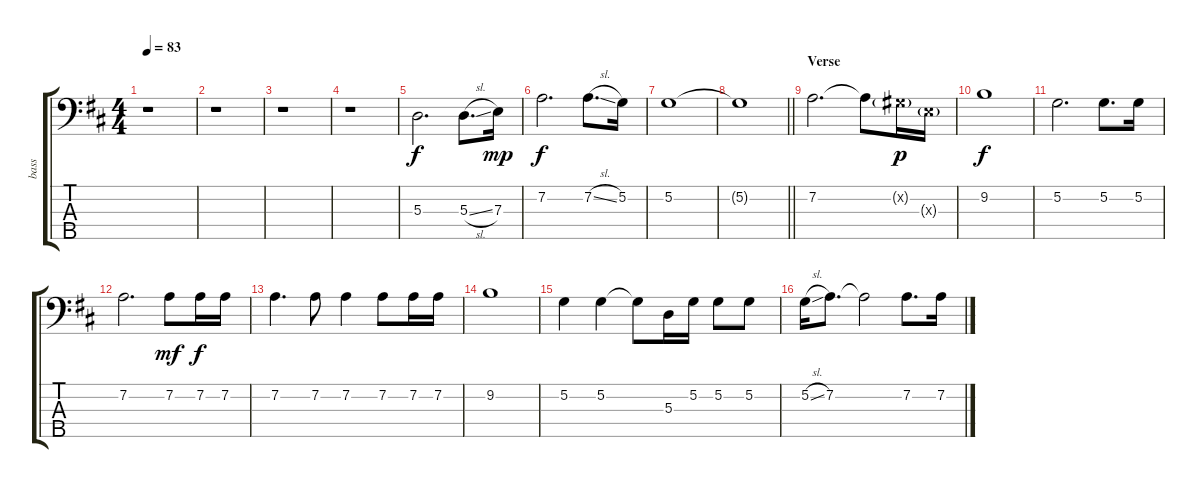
\track ("bass" "bass") {instrument electricbassfinger}
\staff {score tabs}
\tuning (G2 D2 A1 E1 B0) {hide}
\ts (4 4)
\tempo 83
\clef f4
\ks d
r.1{dy f instrument electricbassfinger} |
r.1 |
r.1 |
r.1 |
5.3.2{d} 5.3{sl}.8{d} 7.3.16{dy mp} |
7.2.2{d dy f} 7.2{sl}.8{d} 5.2.16 |
5.2.1 |
\barLineRight lightlight
5.2{t}.1 |
\section ("" "Verse")
7.2.2{d} 7.2{t}.8 6.2{g x}.16{dy p} 7.3{g x}.16 |
9.2.1{dy f} |
5.2.2{d} 5.2.8{d} 5.2.16 |
7.2.2{d} 7.2.8{dy mf} 7.2.16{dy f} 7.2.16 |
7.2.4{d} 7.2.8 7.2.4 7.2.8 7.2.16 7.2.16 |
9.2.1 |
5.2.4 5.2.4 5.2{t}.8 5.3.16 5.2.16 5.2.8 5.2.8 |
5.2{sl}.16 7.2.8{d} 7.2{t}.2 7.2.8{d} 7.2.16
